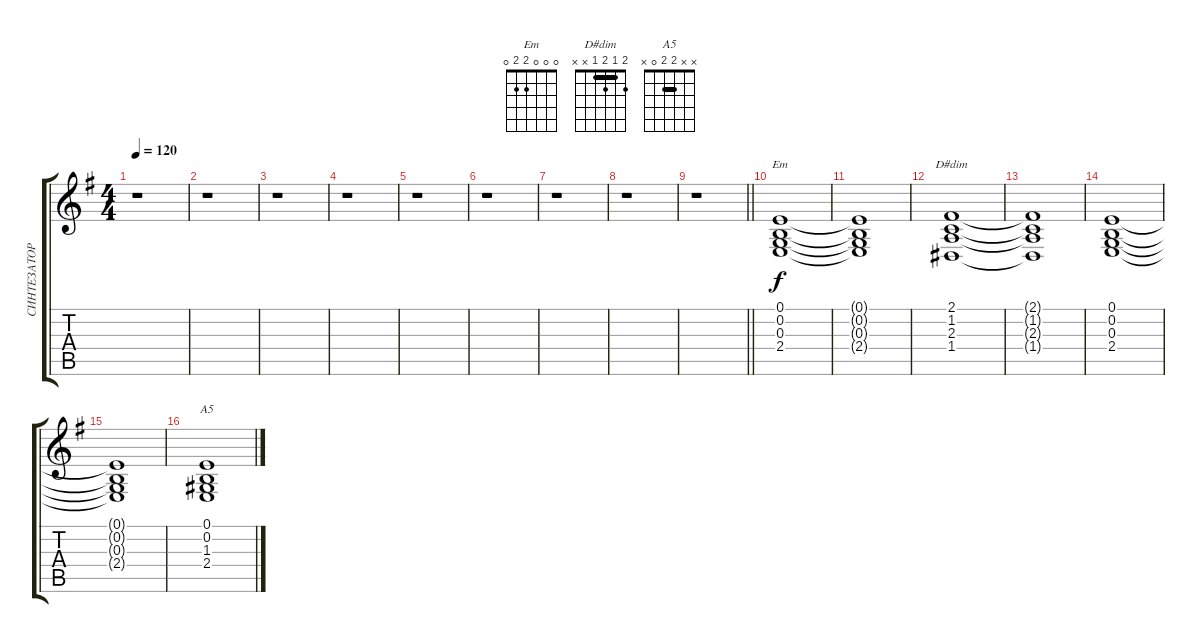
\track ("СИНТЕЗАТОР 2" "СИНТЕЗАТОР") {instrument choiraahs}
\staff {score tabs}
\tuning (E4 B3 G3 D3 A2 E2) {hide}
\chord ("Em" 0 0 0 2 2 0)
\chord ("D#dim" 2 1 2 1 x x) {barre 1}
\chord ("A5" x x 2 2 0 x) {barre 2}
\ts (4 4)
\tempo 120
\clef g2
\ks g
r.1{dy f} |
r.1 |
r.1 |
r.1 |
r.1 |
r.1 |
r.1 |
r.1 |
\barLineRight lightlight
r.1 |
(0.1 0.2 0.3 2.4).1{ch "Em"} |
(0.1{t} 0.2{t} 0.3{t} 2.4{t}).1 |
(2.1 1.2 2.3 1.4).1{ch "D#dim"} |
(2.1{t} 1.2{t} 2.3{t} 1.4{t}).1 |
(0.1 0.2 0.3 2.4).1 |
(0.1{t} 0.2{t} 0.3{t} 2.4{t}).1 |
(0.1 0.2 1.3 2.4).1{ch "A5"}
